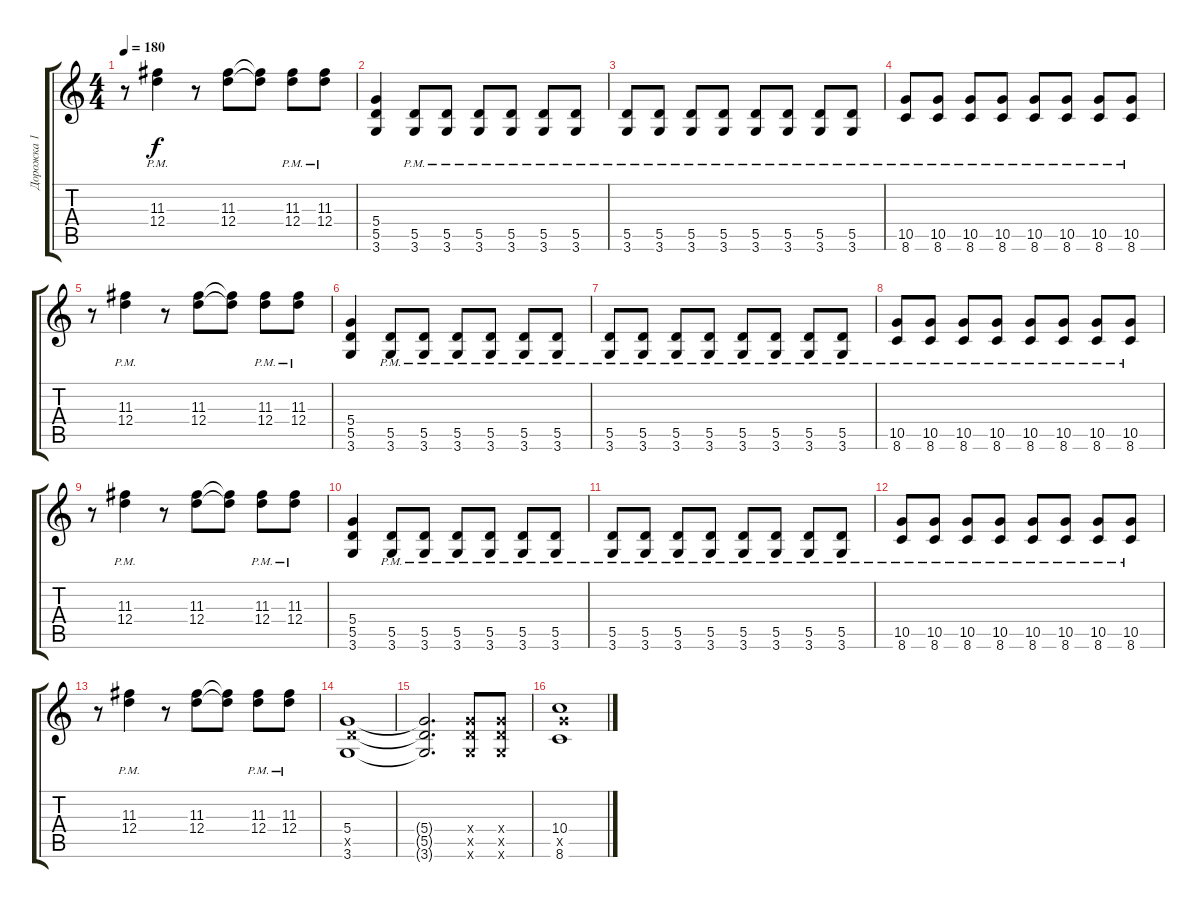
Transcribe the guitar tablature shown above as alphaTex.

\track ("Дорожка 1" "Дорожка 1") {instrument distortionguitar}
\staff {score tabs}
\tuning (E4 B3 G3 D3 A2 E2) {hide}
\ts (4 4)
\tempo 180
\clef g2
\ks c
r.8{dy f} (11.3{pm} 12.4{pm}).4 r.8 (11.3 12.4).8 (11.3{t} 12.4{t}).8 (11.3{pm} 12.4{pm}).8 (11.3{pm} 12.4{pm}).8 |
(5.4 5.5 3.6).4 (5.5{pm} 3.6{pm}).8 (5.5{pm} 3.6{pm}).8 (5.5{pm} 3.6{pm}).8 (5.5{pm} 3.6{pm}).8 (5.5{pm} 3.6{pm}).8 (5.5{pm} 3.6{pm}).8 |
(5.5{pm} 3.6{pm}).8 (5.5{pm} 3.6{pm}).8 (5.5{pm} 3.6{pm}).8 (5.5{pm} 3.6{pm}).8 (5.5{pm} 3.6{pm}).8 (5.5{pm} 3.6{pm}).8 (5.5{pm} 3.6{pm}).8 (5.5{pm} 3.6{pm}).8 |
(10.5{pm} 8.6{pm}).8 (10.5{pm} 8.6{pm}).8 (10.5{pm} 8.6{pm}).8 (10.5{pm} 8.6{pm}).8 (10.5{pm} 8.6{pm}).8 (10.5{pm} 8.6{pm}).8 (10.5{pm} 8.6{pm}).8 (10.5{pm} 8.6{pm}).8 |
r.8 (11.3{pm} 12.4{pm}).4 r.8 (11.3 12.4).8 (11.3{t} 12.4{t}).8 (11.3{pm} 12.4{pm}).8 (11.3{pm} 12.4{pm}).8 |
(5.4 5.5 3.6).4 (5.5{pm} 3.6{pm}).8 (5.5{pm} 3.6{pm}).8 (5.5{pm} 3.6{pm}).8 (5.5{pm} 3.6{pm}).8 (5.5{pm} 3.6{pm}).8 (5.5{pm} 3.6{pm}).8 |
(5.5{pm} 3.6{pm}).8 (5.5{pm} 3.6{pm}).8 (5.5{pm} 3.6{pm}).8 (5.5{pm} 3.6{pm}).8 (5.5{pm} 3.6{pm}).8 (5.5{pm} 3.6{pm}).8 (5.5{pm} 3.6{pm}).8 (5.5{pm} 3.6{pm}).8 |
(10.5{pm} 8.6{pm}).8 (10.5{pm} 8.6{pm}).8 (10.5{pm} 8.6{pm}).8 (10.5{pm} 8.6{pm}).8 (10.5{pm} 8.6{pm}).8 (10.5{pm} 8.6{pm}).8 (10.5{pm} 8.6{pm}).8 (10.5{pm} 8.6{pm}).8 |
r.8 (11.3{pm} 12.4{pm}).4 r.8 (11.3 12.4).8 (11.3{t} 12.4{t}).8 (11.3{pm} 12.4{pm}).8 (11.3{pm} 12.4{pm}).8 |
(5.4 5.5 3.6).4 (5.5{pm} 3.6{pm}).8 (5.5{pm} 3.6{pm}).8 (5.5{pm} 3.6{pm}).8 (5.5{pm} 3.6{pm}).8 (5.5{pm} 3.6{pm}).8 (5.5{pm} 3.6{pm}).8 |
(5.5{pm} 3.6{pm}).8 (5.5{pm} 3.6{pm}).8 (5.5{pm} 3.6{pm}).8 (5.5{pm} 3.6{pm}).8 (5.5{pm} 3.6{pm}).8 (5.5{pm} 3.6{pm}).8 (5.5{pm} 3.6{pm}).8 (5.5{pm} 3.6{pm}).8 |
(10.5{pm} 8.6{pm}).8 (10.5{pm} 8.6{pm}).8 (10.5{pm} 8.6{pm}).8 (10.5{pm} 8.6{pm}).8 (10.5{pm} 8.6{pm}).8 (10.5{pm} 8.6{pm}).8 (10.5{pm} 8.6{pm}).8 (10.5{pm} 8.6{pm}).8 |
r.8 (11.3{pm} 12.4{pm}).4 r.8 (11.3 12.4).8 (11.3{t} 12.4{t}).8 (11.3{pm} 12.4{pm}).8 (11.3{pm} 12.4{pm}).8 |
(5.4 5.5{x} 3.6).1 |
(5.4{t} 5.5{t} 3.6{t}).2{d} (5.4{x} 5.5{x} 3.6{x}).8 (5.4{x} 5.5{x} 3.6{x}).8 |
(10.4 10.5{x} 8.6).1
